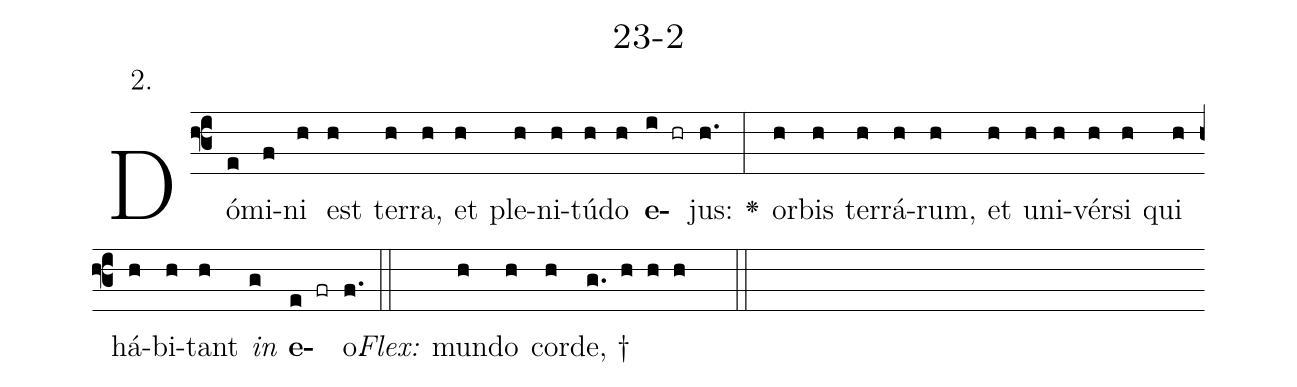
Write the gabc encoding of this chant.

name: 23-2;
annotation: 2.;
%%
(f3)Dó(e)mi(f)ni(h) est(h) ter(h)ra,(h) et(h) ple(h)ni(h)tú(h)do(h) <b>e</b>(i hr)jus:(h.) <v>\greheightstar</v>(:) or(h)bis(h) ter(h)rá(h)rum,(h) et(h) u(h)ni(h)vér(h)si(h) qui(h) há(h)bi(h)tant(h) <i>in</i>(g) <b>e</b>(e fr)o.(f.) (::)
<i>Flex:</i>()  mun(h)do(h) cor(h)de, †(g. h h h  ::)

%E(h) u(h) o(h) u(g) a(e) e.(f.) (::)
